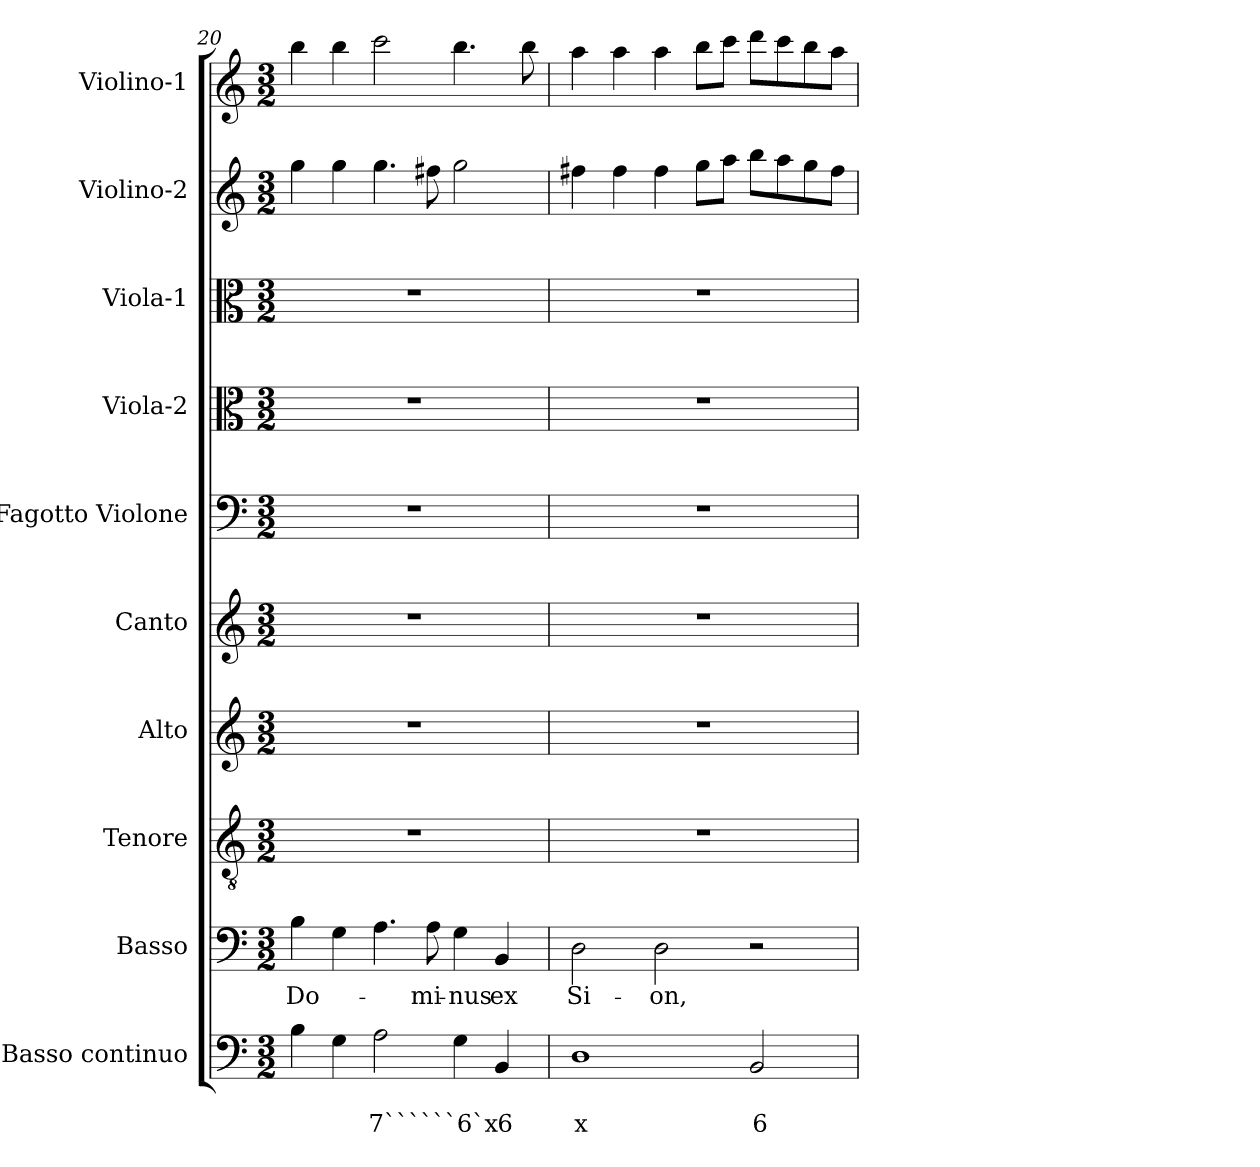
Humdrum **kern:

**kern	**text	**text	**kern	**text	**kern	**kern	**kern	**kern	**kern	**kern	**kern	**kern
*part10	*part10	*part10	*part9	*part9	*part8	*part7	*part6	*part5	*part4	*part3	*part2	*part1
*staff10	*staff10	*staff10	*staff9	*staff9	*staff8	*staff7	*staff6	*staff5	*staff4	*staff3	*staff2	*staff1
*I"Basso continuo	*	*	*I"Basso	*	*I"Tenore	*I"Alto	*I"Canto	*I"Fagotto Violone	*I"Viola-2	*I"Viola-1	*I"Violino-2	*I"Violino-1
*I'BC	*	*	*I'B	*	*I'T	*I'A	*I'C	*I'Fg	*I'Va2	*I'Va1	*I'Vi2	*I'Vi1
*clefF4	*	*	*clefF4	*	*clefGv2	*clefG2	*clefG2	*clefF4	*clefC3	*clefC3	*clefG2	*clefG2
*k[]	*	*	*k[]	*	*k[]	*k[]	*k[]	*k[]	*k[]	*k[]	*k[]	*k[]
*C:	*	*	*C:	*	*C:	*C:	*C:	*C:	*C:	*C:	*C:	*C:
*M3/2	*	*	*M3/2	*	*M3/2	*M3/2	*M3/2	*M3/2	*M3/2	*M3/2	*M3/2	*M3/2
=20	=20	=20	=20	=20	=20	=20	=20	=20	=20	=20	=20	=20
!	!	!	!	!LO:LY:b	!	!	!	!	!	!	!	!
4B\	.	.	4B\	Do-	1.r	1.r	1.r	1.r	1.r	1.r	4gg\	4bb\
4G\	.	.	4G\	.	.	.	.	.	.	.	4gg\	4bb\
!	!	!LO:LY:b	!	!	!	!	!	!	!	!	!	!
2A\	.	7``````6`x	4.A\	.	.	.	.	.	.	.	4.gg\	2ccc\
!	!	!	!	!LO:LY:b	!	!	!	!	!	!	!	!
.	.	.	8A\	-mi-	.	.	.	.	.	.	8ff#X\	.
!	!	!	!	!LO:LY:b	!	!	!	!	!	!	!	!
4G\	.	.	4G\	-nus	.	.	.	.	.	.	2gg\	4.bb\
!	!	!LO:LY:b	!	!	!	!	!	!	!	!	!	!
!	!	!	!	!LO:LY:b	!	!	!	!	!	!	!	!
4BB/	.	6	4BB/	ex	.	.	.	.	.	.	.	.
.	.	.	.	.	.	.	.	.	.	.	.	8bb\
=21	=21	=21	=21	=21	=21	=21	=21	=21	=21	=21	=21	=21
!	!	!LO:LY:b	!	!	!	!	!	!	!	!	!	!
!	!	!	!	!LO:LY:b	!	!	!	!	!	!	!	!
1D	.	x	2D\	Si-	1.r	1.r	1.r	1.r	1.r	1.r	4ff#X\	4aa\
.	.	.	.	.	.	.	.	.	.	.	4ff#\	4aa\
!	!	!	!	!LO:LY:b	!	!	!	!	!	!	!	!
.	.	.	2D\	-on,	.	.	.	.	.	.	4ff#\	4aa\
.	.	.	.	.	.	.	.	.	.	.	8gg\L	8bb\L
.	.	.	.	.	.	.	.	.	.	.	8aa\J	8ccc\J
!	!	!LO:LY:b	!	!	!	!	!	!	!	!	!	!
2BB/	.	6	2r	.	.	.	.	.	.	.	8bb\L	8ddd\L
.	.	.	.	.	.	.	.	.	.	.	8aa\	8ccc\
.	.	.	.	.	.	.	.	.	.	.	8gg\	8bb\
.	.	.	.	.	.	.	.	.	.	.	8ff#\J	8aa\J
=	=	=	=	=	=	=	=	=	=	=	=	=
*-	*-	*-	*-	*-	*-	*-	*-	*-	*-	*-	*-	*-
